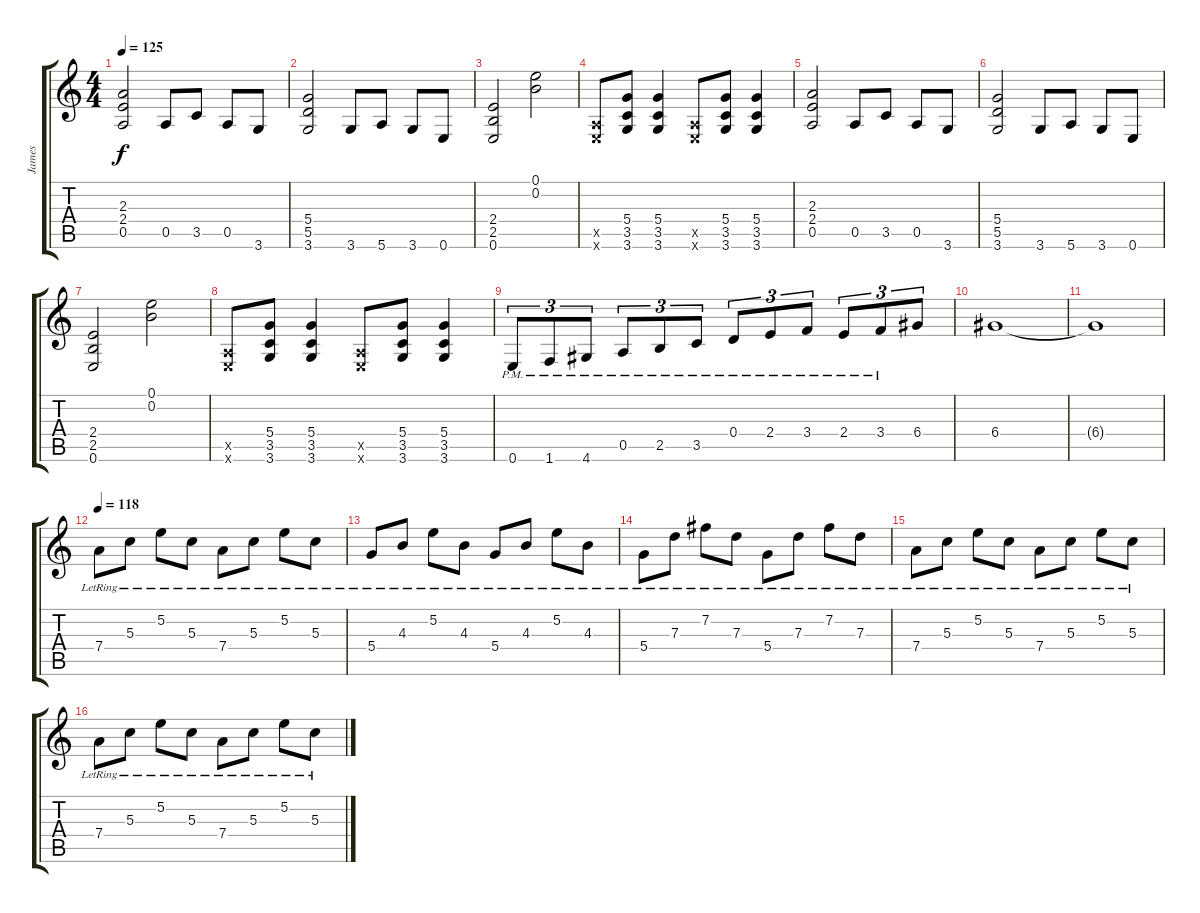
\track ("James" "James") {instrument distortionguitar}
\staff {score tabs}
\tuning (E4 B3 G3 D3 A2 E2) {hide}
\ts (4 4)
\tempo 125
\clef g2
\ks c
(2.3 2.4 0.5).2{dy f} 0.5.8 3.5.8 0.5.8 3.6.8 |
(5.4 5.5 3.6).2 3.6.8 5.6.8 3.6.8 0.6.8 |
(2.4 2.5 0.6).2 (0.1 0.2).2 |
(0.5{x} 0.6{x}).8 (5.4 3.5 3.6).8 (5.4 3.5 3.6).4 (0.5{x} 0.6{x}).8 (5.4 3.5 3.6).8 (5.4 3.5 3.6).4 |
(2.3 2.4 0.5).2 0.5.8 3.5.8 0.5.8 3.6.8 |
(5.4 5.5 3.6).2 3.6.8 5.6.8 3.6.8 0.6.8 |
(2.4 2.5 0.6).2 (0.1 0.2).2 |
(0.5{x} 0.6{x}).8 (5.4 3.5 3.6).8 (5.4 3.5 3.6).4 (0.5{x} 0.6{x}).8 (5.4 3.5 3.6).8 (5.4 3.5 3.6).4 |
0.6{pm}.8{tu (3 2)} 1.6{pm}.8{tu (3 2)} 4.6{pm}.8{tu (3 2)} 0.5{pm}.8{tu (3 2)} 2.5{pm}.8{tu (3 2)} 3.5{pm}.8{tu (3 2)} 0.4{pm}.8{tu (3 2)} 2.4{pm}.8{tu (3 2)} 3.4{pm}.8{tu (3 2)} 2.4{pm}.8{tu (3 2)} 3.4{pm}.8{tu (3 2)} 6.4.8{tu (3 2)} |
6.4.1 |
6.4{t}.1 |
\tempo 118
7.4{lr}.8{volume 10 instrument electricguitarclean} 5.3{lr}.8 5.2{lr}.8 5.3{lr}.8 7.4{lr}.8 5.3{lr}.8 5.2{lr}.8 5.3{lr}.8 |
5.4{lr}.8 4.3{lr}.8 5.2{lr}.8 4.3{lr}.8 5.4{lr}.8 4.3{lr}.8 5.2{lr}.8 4.3{lr}.8 |
5.4{lr}.8 7.3{lr}.8 7.2{lr}.8 7.3{lr}.8 5.4{lr}.8 7.3{lr}.8 7.2{lr}.8 7.3{lr}.8 |
7.4{lr}.8 5.3{lr}.8 5.2{lr}.8 5.3{lr}.8 7.4{lr}.8 5.3{lr}.8 5.2{lr}.8 5.3{lr}.8 |
7.4{lr}.8 5.3{lr}.8 5.2{lr}.8 5.3{lr}.8 7.4{lr}.8 5.3{lr}.8 5.2{lr}.8 5.3{lr}.8
